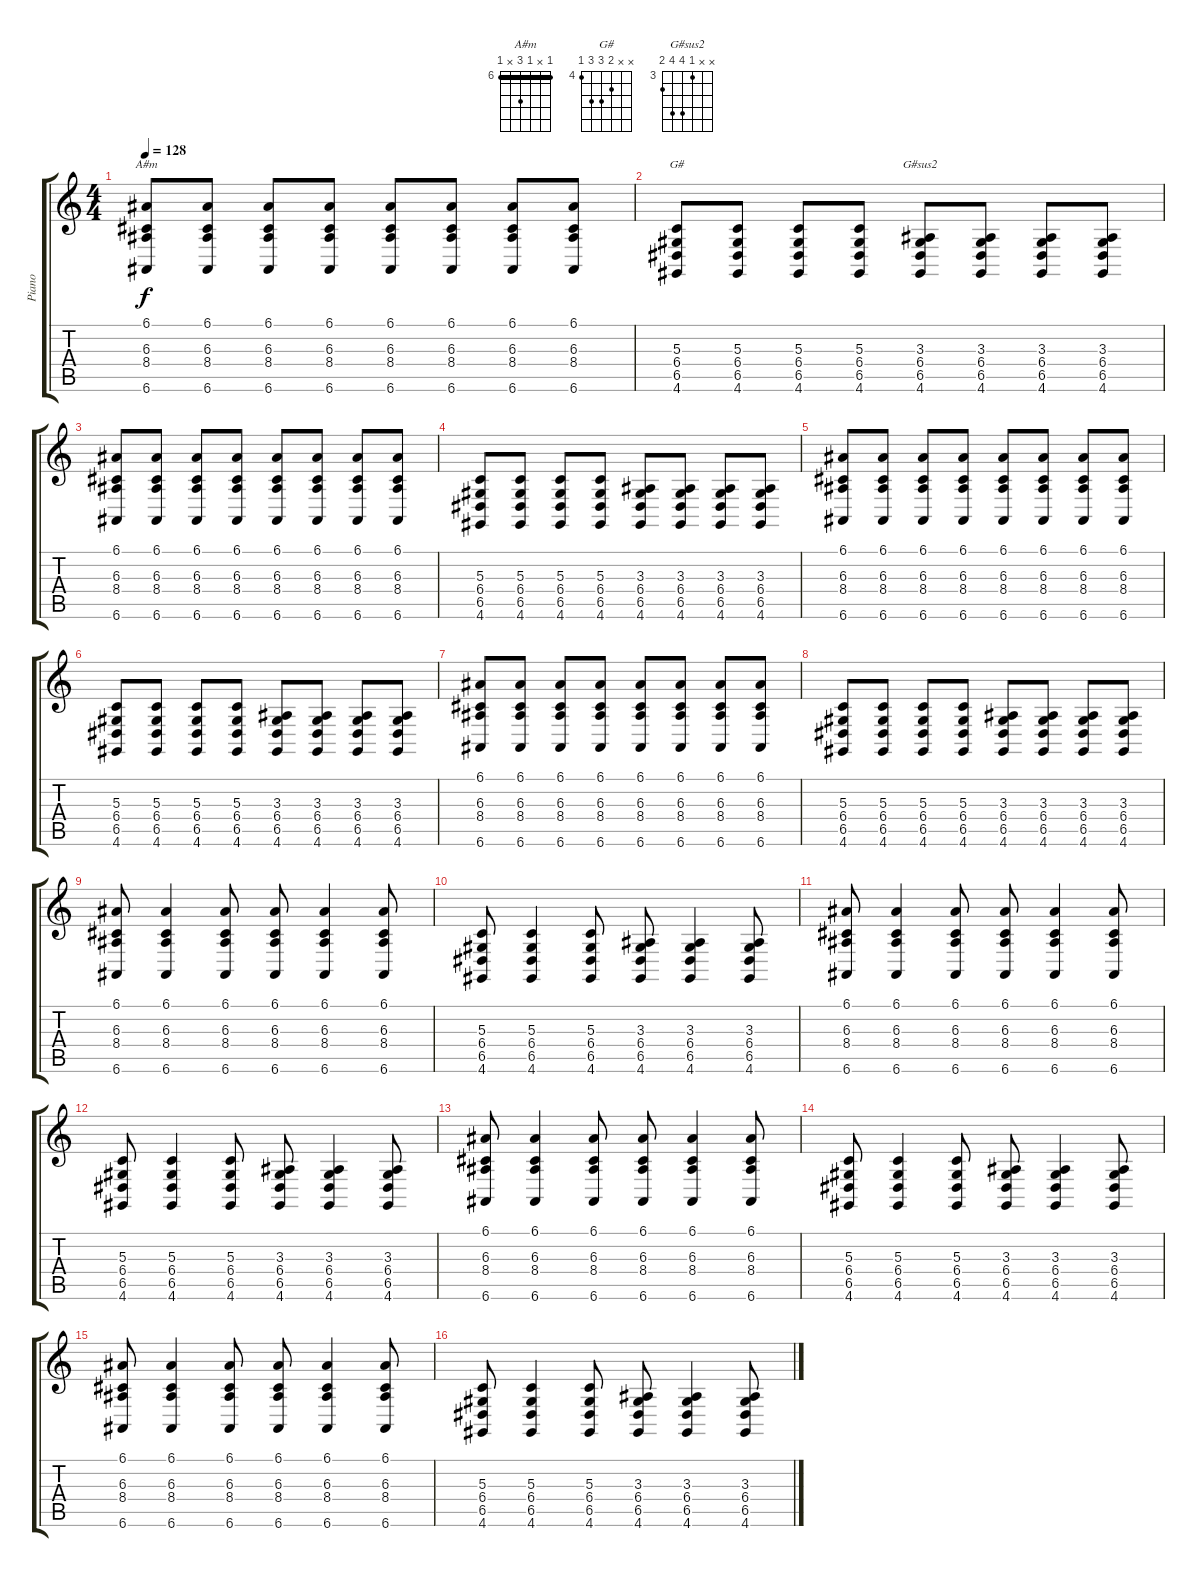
\track ("Piano" "Piano") {instrument electricgrandpiano}
\staff {score tabs}
\tuning (E4 B3 G3 D3 A2 E2) {hide}
\chord ("A#m" 6 x 6 8 x 6) {firstfret 6 barre 6}
\chord ("G#" x x 5 6 6 4) {firstfret 4}
\chord ("G#sus2" x x 3 6 6 4) {firstfret 3}
\ts (4 4)
\tempo 128
\clef g2
\ks c
(6.1 6.3 8.4 6.6).8{ch "A#m" dy f} (6.1 6.3 8.4 6.6).8 (6.1 6.3 8.4 6.6).8 (6.1 6.3 8.4 6.6).8 (6.1 6.3 8.4 6.6).8 (6.1 6.3 8.4 6.6).8 (6.1 6.3 8.4 6.6).8 (6.1 6.3 8.4 6.6).8 |
(5.3 6.4 6.5 4.6).8{ch "G#"} (5.3 6.4 6.5 4.6).8 (5.3 6.4 6.5 4.6).8 (5.3 6.4 6.5 4.6).8 (3.3 6.4 6.5 4.6).8{ch "G#sus2"} (3.3 6.4 6.5 4.6).8 (3.3 6.4 6.5 4.6).8 (3.3 6.4 6.5 4.6).8 |
(6.1 6.3 8.4 6.6).8 (6.1 6.3 8.4 6.6).8 (6.1 6.3 8.4 6.6).8 (6.1 6.3 8.4 6.6).8 (6.1 6.3 8.4 6.6).8 (6.1 6.3 8.4 6.6).8 (6.1 6.3 8.4 6.6).8 (6.1 6.3 8.4 6.6).8 |
(5.3 6.4 6.5 4.6).8 (5.3 6.4 6.5 4.6).8 (5.3 6.4 6.5 4.6).8 (5.3 6.4 6.5 4.6).8 (3.3 6.4 6.5 4.6).8 (3.3 6.4 6.5 4.6).8 (3.3 6.4 6.5 4.6).8 (3.3 6.4 6.5 4.6).8 |
(6.1 6.3 8.4 6.6).8 (6.1 6.3 8.4 6.6).8 (6.1 6.3 8.4 6.6).8 (6.1 6.3 8.4 6.6).8 (6.1 6.3 8.4 6.6).8 (6.1 6.3 8.4 6.6).8 (6.1 6.3 8.4 6.6).8 (6.1 6.3 8.4 6.6).8 |
(5.3 6.4 6.5 4.6).8 (5.3 6.4 6.5 4.6).8 (5.3 6.4 6.5 4.6).8 (5.3 6.4 6.5 4.6).8 (3.3 6.4 6.5 4.6).8 (3.3 6.4 6.5 4.6).8 (3.3 6.4 6.5 4.6).8 (3.3 6.4 6.5 4.6).8 |
(6.1 6.3 8.4 6.6).8 (6.1 6.3 8.4 6.6).8 (6.1 6.3 8.4 6.6).8 (6.1 6.3 8.4 6.6).8 (6.1 6.3 8.4 6.6).8 (6.1 6.3 8.4 6.6).8 (6.1 6.3 8.4 6.6).8 (6.1 6.3 8.4 6.6).8 |
(5.3 6.4 6.5 4.6).8 (5.3 6.4 6.5 4.6).8 (5.3 6.4 6.5 4.6).8 (5.3 6.4 6.5 4.6).8 (3.3 6.4 6.5 4.6).8 (3.3 6.4 6.5 4.6).8 (3.3 6.4 6.5 4.6).8 (3.3 6.4 6.5 4.6).8 |
(6.1 6.3 8.4 6.6).8 (6.1 6.3 8.4 6.6).4 (6.1 6.3 8.4 6.6).8 (6.1 6.3 8.4 6.6).8 (6.1 6.3 8.4 6.6).4 (6.1 6.3 8.4 6.6).8 |
(5.3 6.4 6.5 4.6).8 (5.3 6.4 6.5 4.6).4 (5.3 6.4 6.5 4.6).8 (3.3 6.4 6.5 4.6).8 (3.3 6.4 6.5 4.6).4 (3.3 6.4 6.5 4.6).8 |
(6.1 6.3 8.4 6.6).8 (6.1 6.3 8.4 6.6).4 (6.1 6.3 8.4 6.6).8 (6.1 6.3 8.4 6.6).8 (6.1 6.3 8.4 6.6).4 (6.1 6.3 8.4 6.6).8 |
(5.3 6.4 6.5 4.6).8 (5.3 6.4 6.5 4.6).4 (5.3 6.4 6.5 4.6).8 (3.3 6.4 6.5 4.6).8 (3.3 6.4 6.5 4.6).4 (3.3 6.4 6.5 4.6).8 |
(6.1 6.3 8.4 6.6).8 (6.1 6.3 8.4 6.6).4 (6.1 6.3 8.4 6.6).8 (6.1 6.3 8.4 6.6).8 (6.1 6.3 8.4 6.6).4 (6.1 6.3 8.4 6.6).8 |
(5.3 6.4 6.5 4.6).8 (5.3 6.4 6.5 4.6).4 (5.3 6.4 6.5 4.6).8 (3.3 6.4 6.5 4.6).8 (3.3 6.4 6.5 4.6).4 (3.3 6.4 6.5 4.6).8 |
(6.1 6.3 8.4 6.6).8 (6.1 6.3 8.4 6.6).4 (6.1 6.3 8.4 6.6).8 (6.1 6.3 8.4 6.6).8 (6.1 6.3 8.4 6.6).4 (6.1 6.3 8.4 6.6).8 |
(5.3 6.4 6.5 4.6).8 (5.3 6.4 6.5 4.6).4 (5.3 6.4 6.5 4.6).8 (3.3 6.4 6.5 4.6).8 (3.3 6.4 6.5 4.6).4 (3.3 6.4 6.5 4.6).8
